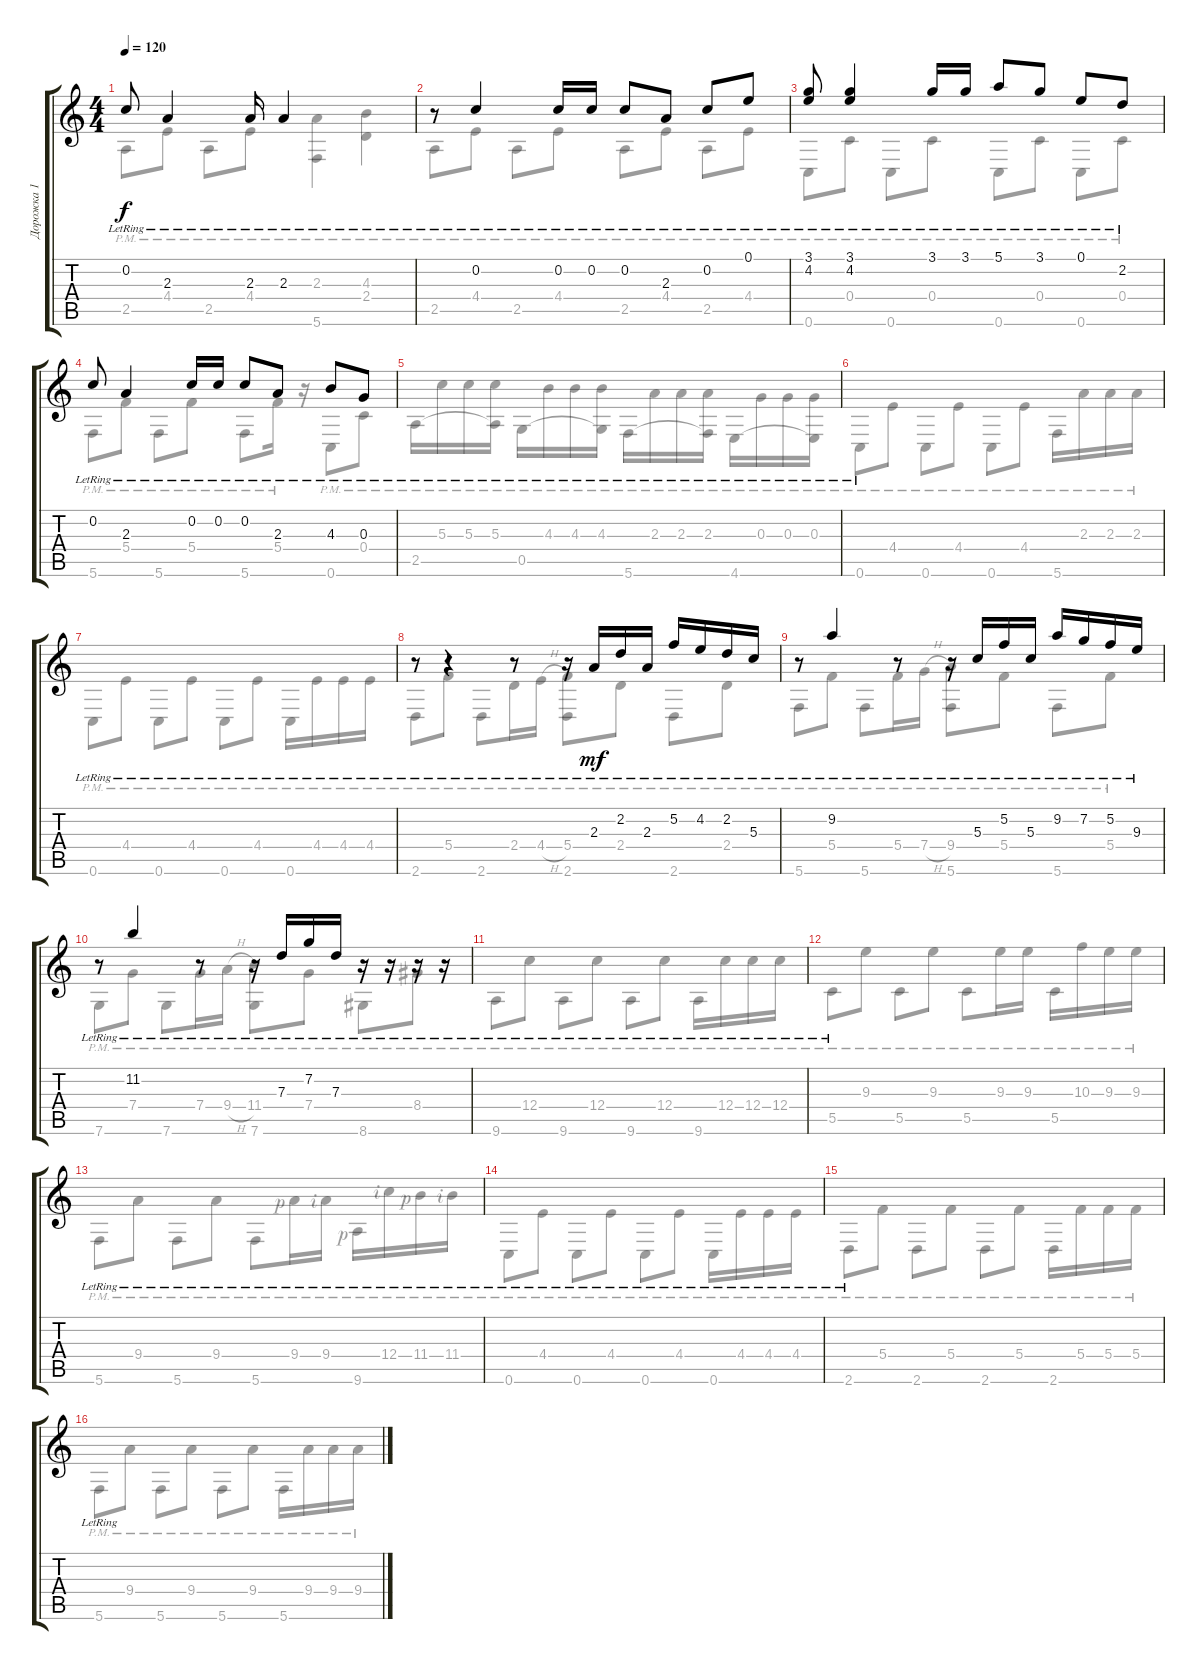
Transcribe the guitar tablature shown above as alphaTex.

\track ("Дорожка 1" "Дорожка 1") {instrument acousticguitarsteel}
\staff {score tabs}
\tuning (E4 C4 G3 C3 G2 C2) {hide}
\voice
\ts (4 4)
\tempo 120
\clef g2
\ks c
0.2{lr}.8{dy f} 2.3{lr}.4 2.3{lr}.16 2.3{lr}.4 |
r.8 0.2{lr}.4 0.2{lr}.16 0.2{lr}.16 0.2{lr}.8 2.3{lr}.8 0.2{lr}.8 0.1{lr}.8 |
(3.1{lr} 4.2{lr}).8 (3.1{lr} 4.2{lr}).4 3.1{lr}.16 3.1{lr}.16 5.1{lr}.8 3.1{lr}.8 0.1{lr}.8 2.2{lr}.8 |
0.2{lr}.8 2.3{lr}.4 0.2{lr}.16 0.2{lr}.16 0.2{lr}.8 2.3{lr}.8 4.3{lr}.8 0.3{lr}.8 |
|
|
|
r.8 r.4 r.8 r.16 2.3{lr}.16{dy mf} 2.2{lr}.16 2.3{lr}.16 5.2{lr}.16 4.2{lr}.16 2.2{lr}.16 5.3{lr}.16 |
r.8 9.2{lr}.4 r.8 r.16 5.3{lr}.16 5.2{lr}.16 5.3{lr}.16 9.2{lr}.16 7.2{lr}.16 5.2{lr}.16 9.3{lr}.16 |
r.8 11.2{lr}.4 r.8 r.16 7.3{lr}.16 7.2{lr}.16 7.3{lr}.16 r.16 r.16 r.16 r.16 |
|
|
|
|
|
\voice
\clef g2
\ottava regular
\simile none
\ks c
2.5{pm}.8{dy f} 4.4{pm}.8 2.5{pm}.8 4.4{pm}.8 (2.3{pm} 5.6{pm}).4 (4.3{pm} 2.4{pm}).4 |
2.5{pm}.8 4.4{pm}.8 2.5{pm}.8 4.4{pm}.8 2.5{pm}.8 4.4{pm}.8 2.5{pm}.8 4.4{pm}.8 |
0.6{pm}.8 0.4{pm}.8 0.6{pm}.8 0.4{pm}.8 0.6{pm}.8 0.4{pm}.8 0.6{pm}.8 0.4{pm}.8 |
5.6{pm}.8 5.4{pm}.8 5.6{pm}.8 5.4{pm}.8 5.6{pm}.8 5.4{pm}.16 r.16 0.6{pm}.8 0.4{pm}.8 |
2.5{pm}.16 5.3{pm}.16 5.3{pm}.16 (5.3{pm} 2.5{t}).16 0.5{pm}.16 4.3{pm}.16 4.3{pm}.16 (4.3{pm} 0.5{t}).16 5.6{pm}.16 2.3{pm}.16 2.3{pm}.16 (2.3{pm} 5.6{t}).16 4.6{pm}.16 0.3{pm}.16 0.3{pm}.16 (0.3{pm} 4.6{t}).16 |
0.6{pm}.8 4.4{pm}.8 0.6{pm}.8 4.4{pm}.8 0.6{pm}.8 4.4{pm}.8 5.6{pm}.16 2.3{pm}.16 2.3{pm}.16 2.3{pm}.16 |
0.6{pm}.8 4.4{pm}.8 0.6{pm}.8 4.4{pm}.8 0.6{pm}.8 4.4{pm}.8 0.6{pm}.16 4.4{pm}.16 4.4{pm}.16 4.4{pm}.16 |
2.6{pm}.8 5.4{pm}.8 2.6{pm}.8 2.4{pm}.16 4.4{h pm}.16 (5.4{pm} 2.6{pm}).8 2.4{pm}.8 2.6{pm}.8 2.4{pm}.8 |
5.6{pm}.8 5.4{pm}.8 5.6{pm}.8 5.4{pm}.16 7.4{h pm}.16 (9.4{pm} 5.6{pm}).8 5.4{pm}.8 5.6{pm}.8 5.4{pm}.8 |
7.6{pm}.8 7.4{pm}.8 7.6{pm}.8 7.4{pm}.16 9.4{h pm}.16 (11.4{pm} 7.6{pm}).8 7.4{pm}.8 8.6{pm}.8 8.4{pm}.8 |
9.6{pm}.8 12.4{pm}.8 9.6{pm}.8 12.4{pm}.8 9.6{pm}.8 12.4{pm}.8 9.6{pm}.16 12.4{pm}.16 12.4{pm}.16 12.4{pm}.16 |
5.5{pm}.8 9.3{pm}.8 5.5{pm}.8 9.3{pm}.8 5.5{pm}.8 9.3{pm}.16 9.3{pm}.16 5.5{pm}.16 10.3{pm}.16 9.3{pm}.16 9.3{pm}.16 |
5.6{pm}.8 9.4{pm}.8 5.6{pm}.8 9.4{pm}.8 5.6{pm}.8 9.4{pm rf 1}.16 9.4{pm rf 2}.16 9.6{pm rf 1}.16 12.4{pm rf 2}.16 11.4{pm rf 1}.16 11.4{pm rf 2}.16 |
0.6{pm}.8 4.4{pm}.8 0.6{pm}.8 4.4{pm}.8 0.6{pm}.8 4.4{pm}.8 0.6{pm}.16 4.4{pm}.16 4.4{pm}.16 4.4{pm}.16 |
2.6{pm}.8 5.4{pm}.8 2.6{pm}.8 5.4{pm}.8 2.6{pm}.8 5.4{pm}.8 2.6{pm}.16 5.4{pm}.16 5.4{pm}.16 5.4{pm}.16 |
5.6{pm}.8 9.4{pm}.8 5.6{pm}.8 9.4{pm}.8 5.6{pm}.8 9.4{pm}.8 5.6{pm}.16 9.4{pm}.16 9.4{pm}.16 9.4{pm}.16
